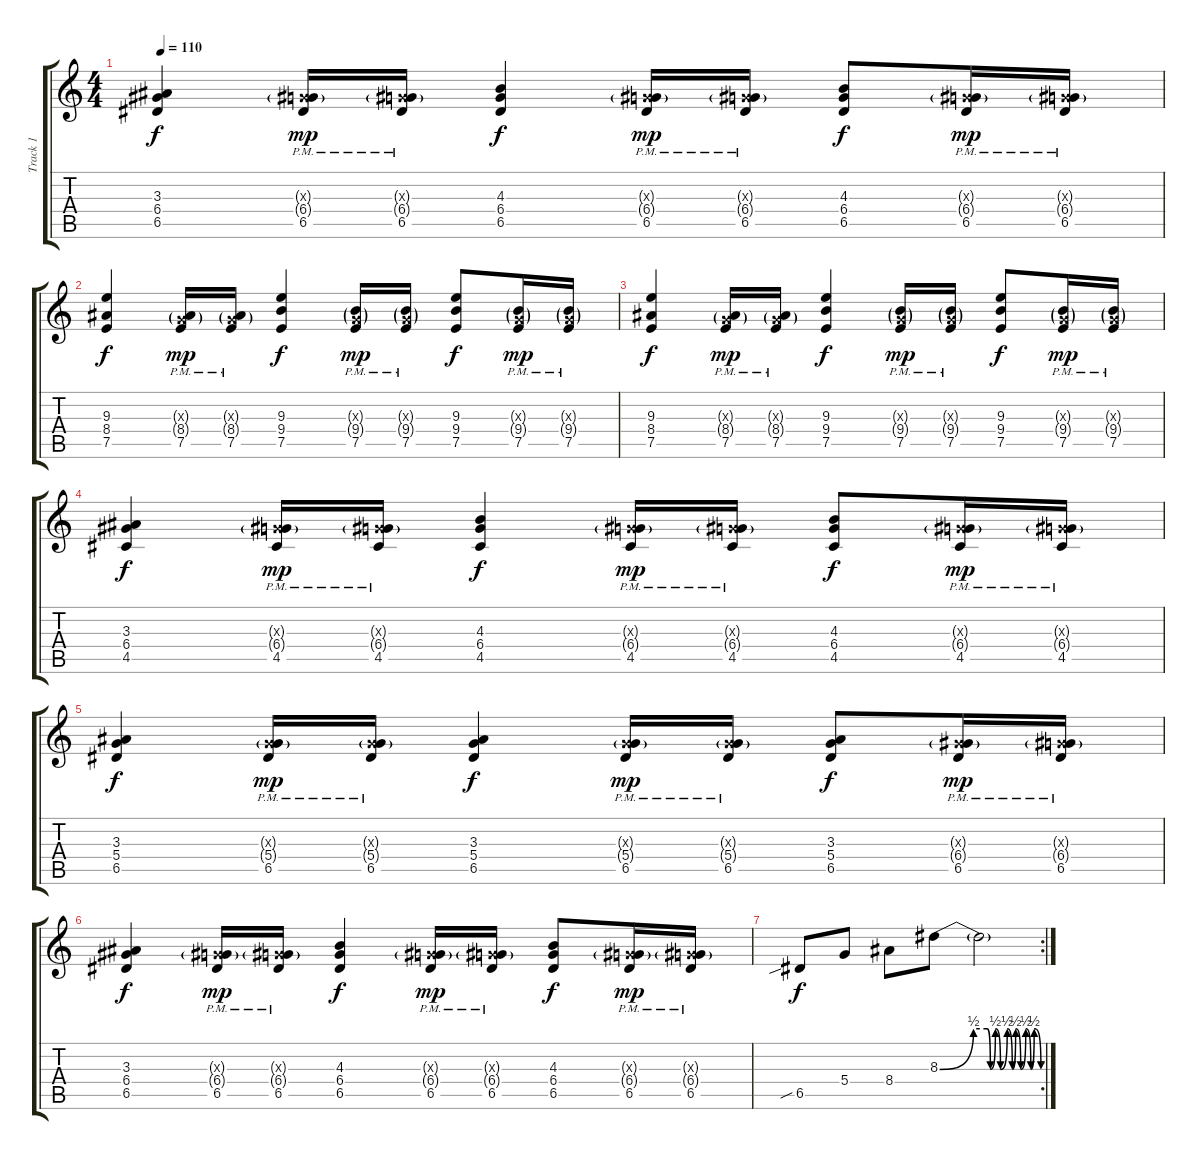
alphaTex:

\track ("Track 1" "Track 1") {instrument distortionguitar}
\staff {score tabs}
\tuning (E4 B3 G3 D3 A2 E2) {hide}
\ts (4 4)
\tempo 110
\clef g2
\ks c
(3.3 6.4 6.5).4{dy f} (0.3{g x} 6.4{g pm} 6.5{pm}).16{dy mp} (0.3{g x} 6.4{g pm} 6.5{pm}).16 (4.3 6.4 6.5).4{dy f} (0.3{g x} 6.4{g pm} 6.5{pm}).16{dy mp} (0.3{g x} 6.4{g pm} 6.5{pm}).16 (4.3 6.4 6.5).8{dy f} (0.3{g x} 6.4{g pm} 6.5{pm}).16{dy mp} (0.3{g x} 6.4{g pm} 6.5{pm}).16 |
(9.3 8.4 7.5).4{dy f} (0.3{g x} 8.4{g pm} 7.5{pm}).16{dy mp} (0.3{g x} 8.4{g pm} 7.5{pm}).16 (9.3 9.4 7.5).4{dy f} (0.3{g x} 9.4{g pm} 7.5{pm}).16{dy mp} (0.3{g x} 9.4{g pm} 7.5{pm}).16 (9.3 9.4 7.5).8{dy f} (0.3{g x} 9.4{g pm} 7.5{pm}).16{dy mp} (0.3{g x} 9.4{g pm} 7.5{pm}).16 |
(9.3 8.4 7.5).4{dy f} (0.3{g x} 8.4{g pm} 7.5{pm}).16{dy mp} (0.3{g x} 8.4{g pm} 7.5{pm}).16 (9.3 9.4 7.5).4{dy f} (0.3{g x} 9.4{g pm} 7.5{pm}).16{dy mp} (0.3{g x} 9.4{g pm} 7.5{pm}).16 (9.3 9.4 7.5).8{dy f} (0.3{g x} 9.4{g pm} 7.5{pm}).16{dy mp} (0.3{g x} 9.4{g pm} 7.5{pm}).16 |
(3.3 6.4 4.5).4{dy f} (0.3{g x} 6.4{g pm} 4.5{pm}).16{dy mp} (0.3{g x} 6.4{g pm} 4.5{pm}).16 (4.3 6.4 4.5).4{dy f} (0.3{g x} 6.4{g pm} 4.5{pm}).16{dy mp} (0.3{g x} 6.4{g pm} 4.5{pm}).16 (4.3 6.4 4.5).8{dy f} (0.3{g x} 6.4{g pm} 4.5{pm}).16{dy mp} (0.3{g x} 6.4{g pm} 4.5{pm}).16 |
(3.3 5.4 6.5).4{dy f} (0.3{g x} 5.4{g pm} 6.5{pm}).16{dy mp} (0.3{g x} 5.4{g pm} 6.5{pm}).16 (3.3 5.4 6.5).4{dy f} (0.3{g x} 5.4{g pm} 6.5{pm}).16{dy mp} (0.3{g x} 5.4{g pm} 6.5{pm}).16 (3.3 5.4 6.5).8{dy f} (0.3{g x} 6.4{g pm} 6.5{pm}).16{dy mp} (0.3{g x} 6.4{g pm} 6.5{pm}).16 |
(3.3 6.4 6.5).4{dy f} (0.3{g x} 6.4{g pm} 6.5{pm}).16{dy mp} (0.3{g x} 6.4{g pm} 6.5{pm}).16 (4.3 6.4 6.5).4{dy f} (0.3{g x} 6.4{g pm} 6.5{pm}).16{dy mp} (0.3{g x} 6.4{g pm} 6.5{pm}).16 (4.3 6.4 6.5).8{dy f} (0.3{g x} 6.4{g pm} 6.5{pm}).16{dy mp} (0.3{g x} 6.4{g pm} 6.5{pm}).16 |
\rc 2
6.5{sib}.8{dy f} 5.4.8 8.4.8 8.3{be (custom 0 0 20 2 28 2 30 0 33 2 36 0 40 2 43 0 45 2 48 0 51 2 54 0 56 2 60 0)}.8 8.3{t}.2
